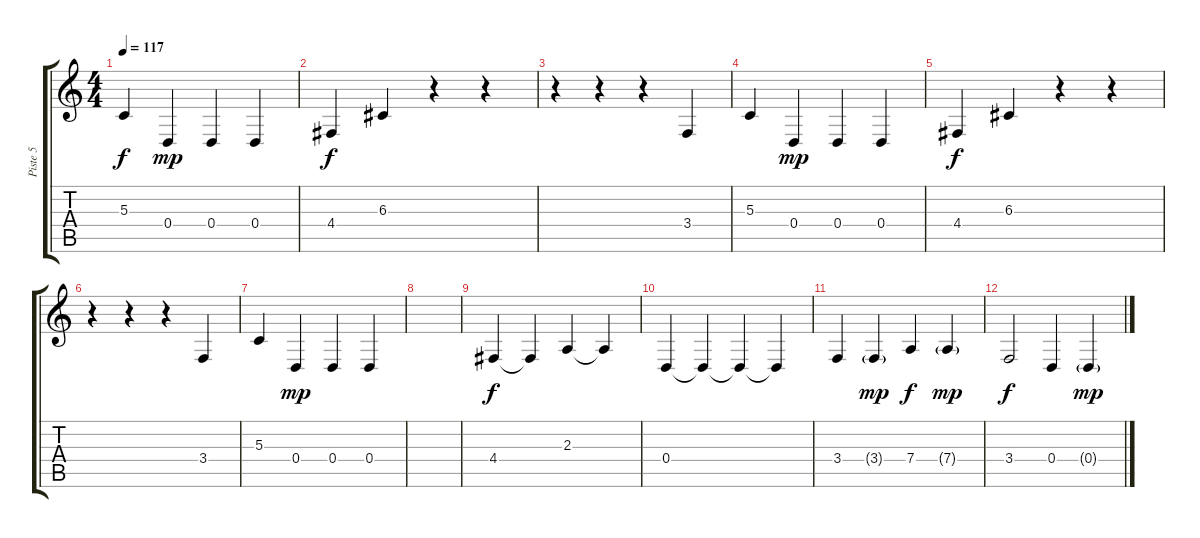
\track ("Piste 5" "Piste 5") {instrument pad4choir}
\staff {score tabs}
\tuning (E4 B3 G3 D3 A2 E2) {hide}
\ts (4 4)
\tempo 117
\clef g2
\ks c
5.3.4{dy f} 0.4.4{dy mp} 0.4.4 0.4.4 |
4.4.4{dy f} 6.3.4 r.4 r.4 |
r.4 r.4 r.4 3.4.4 |
5.3.4 0.4.4{dy mp} 0.4.4 0.4.4 |
4.4.4{dy f} 6.3.4 r.4 r.4 |
r.4 r.4 r.4 3.4.4 |
5.3.4 0.4.4{dy mp} 0.4.4 0.4.4 |
|
4.4.4{dy f} 4.4{t}.4 2.3.4 2.3{t}.4 |
0.4.4 0.4{t}.4 0.4{t}.4 0.4{t}.4 |
3.4.4 3.4{g}.4{dy mp} 7.4.4{dy f} 7.4{g}.4{dy mp} |
3.4.2{dy f} 0.4.4 0.4{g}.4{dy mp}
